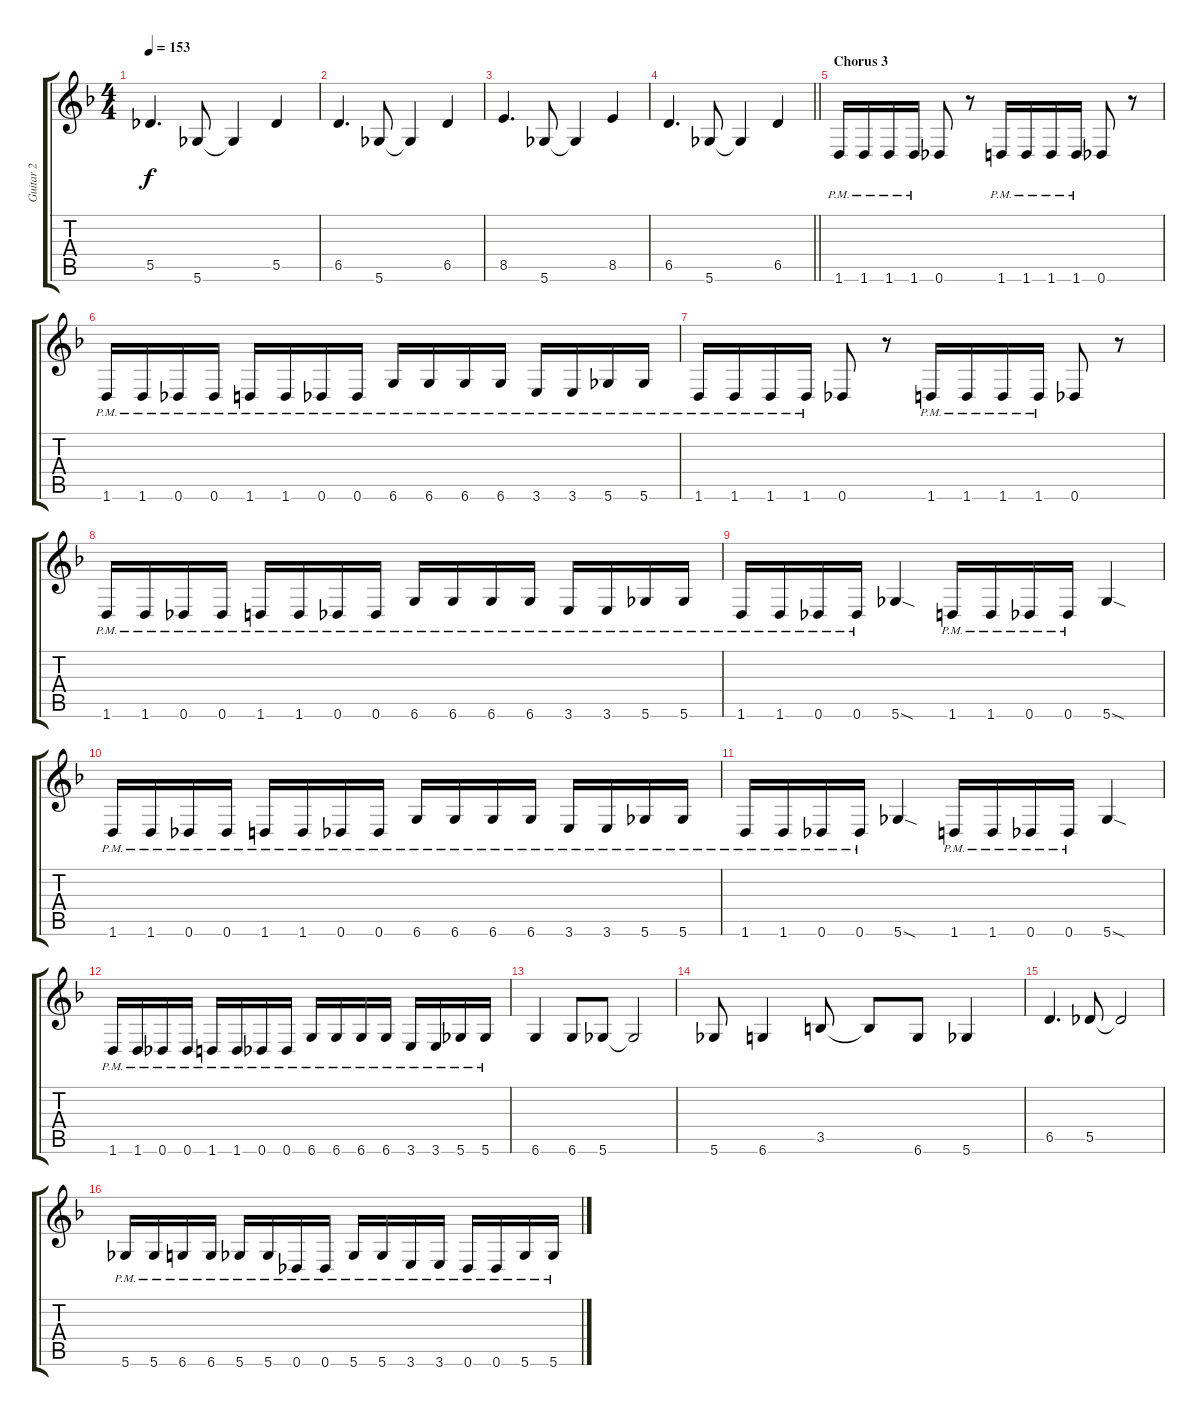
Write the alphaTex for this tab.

\track ("Guitar 2" "Guitar 2") {instrument distortionguitar}
\staff {score tabs}
\tuning (Eb4 Bb3 Gb3 Db3 Ab2 Db2) {hide}
\ts (4 4)
\tempo 153
\clef g2
\ks dminor
5.5.4{d dy f} 5.6.8 5.6{t}.4 5.5.4 |
6.5.4{d} 5.6.8 5.6{t}.4 6.5.4 |
8.5.4{d} 5.6.8 5.6{t}.4 8.5.4 |
\barLineRight lightlight
6.5.4{d} 5.6.8 5.6{t}.4 6.5.4 |
\section ("" "Chorus 3")
1.6{pm}.16 1.6{pm}.16 1.6{pm}.16 1.6{pm}.16 0.6.8 r.8 1.6{pm}.16 1.6{pm}.16 1.6{pm}.16 1.6{pm}.16 0.6.8 r.8 |
1.6{pm}.16 1.6{pm}.16 0.6{pm}.16 0.6{pm}.16 1.6{pm}.16 1.6{pm}.16 0.6{pm}.16 0.6{pm}.16 6.6{pm}.16 6.6{pm}.16 6.6{pm}.16 6.6{pm}.16 3.6{pm}.16 3.6{pm}.16 5.6{pm}.16 5.6{pm}.16 |
1.6{pm}.16 1.6{pm}.16 1.6{pm}.16 1.6{pm}.16 0.6.8 r.8 1.6{pm}.16 1.6{pm}.16 1.6{pm}.16 1.6{pm}.16 0.6.8 r.8 |
1.6{pm}.16 1.6{pm}.16 0.6{pm}.16 0.6{pm}.16 1.6{pm}.16 1.6{pm}.16 0.6{pm}.16 0.6{pm}.16 6.6{pm}.16 6.6{pm}.16 6.6{pm}.16 6.6{pm}.16 3.6{pm}.16 3.6{pm}.16 5.6{pm}.16 5.6{pm}.16 |
1.6{pm}.16 1.6{pm}.16 0.6{pm}.16 0.6{pm}.16 5.6{sod}.4 1.6{pm}.16 1.6{pm}.16 0.6{pm}.16 0.6{pm}.16 5.6{sod}.4 |
1.6{pm}.16 1.6{pm}.16 0.6{pm}.16 0.6{pm}.16 1.6{pm}.16 1.6{pm}.16 0.6{pm}.16 0.6{pm}.16 6.6{pm}.16 6.6{pm}.16 6.6{pm}.16 6.6{pm}.16 3.6{pm}.16 3.6{pm}.16 5.6{pm}.16 5.6{pm}.16 |
1.6{pm}.16 1.6{pm}.16 0.6{pm}.16 0.6{pm}.16 5.6{sod}.4 1.6{pm}.16 1.6{pm}.16 0.6{pm}.16 0.6{pm}.16 5.6{sod}.4 |
1.6{pm}.16 1.6{pm}.16 0.6{pm}.16 0.6{pm}.16 1.6{pm}.16 1.6{pm}.16 0.6{pm}.16 0.6{pm}.16 6.6{pm}.16 6.6{pm}.16 6.6{pm}.16 6.6{pm}.16 3.6{pm}.16 3.6{pm}.16 5.6{pm}.16 5.6{pm}.16 |
6.6.4 6.6.8 5.6.8 5.6{t}.2 |
5.6.8 6.6.4 3.5.8 3.5{t}.8 6.6.8 5.6.4 |
6.5.4{d} 5.5.8 5.5{t}.2 |
5.6{pm}.16 5.6{pm}.16 6.6{pm}.16 6.6{pm}.16 5.6{pm}.16 5.6{pm}.16 0.6{pm}.16 0.6{pm}.16 5.6{pm}.16 5.6{pm}.16 3.6{pm}.16 3.6{pm}.16 0.6{pm}.16 0.6{pm}.16 5.6{pm}.16 5.6{pm}.16
